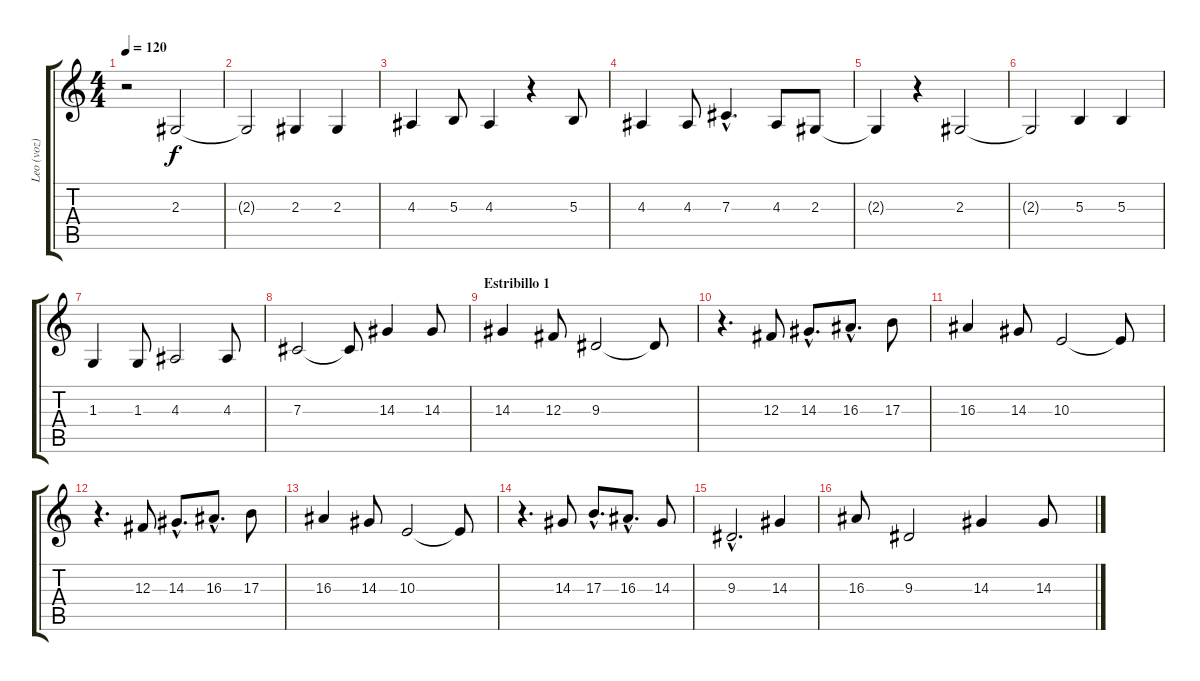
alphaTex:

\track ("Leo (voz)" "Leo (voz)") {instrument oboe}
\staff {score tabs}
\tuning (Eb4 Bb3 Gb3 Db3 Ab2 Eb2) {hide}
\ts (4 4)
\tempo 120
\clef g2
\ks c
r.2{dy f} 2.3.2 |
2.3{t}.2 2.3.4 2.3.4 |
4.3.4 5.3.8 4.3.4 r.4 5.3.8 |
4.3.4 4.3.8 7.3{hac}.4{d} 4.3.8 2.3.8 |
2.3{t}.4 r.4 2.3.2 |
2.3{t}.2 5.3.4 5.3.4 |
1.3.4 1.3.8 4.3.2 4.3.8 |
7.3.2 7.3{t}.8 14.3.4 14.3.8 |
\section ("" "Estribillo 1")
14.3.4 12.3.8 9.3.2 9.3{t}.8 |
r.4{d} 12.3.8 14.3{hac}.8{d} 16.3{hac}.8{d} 17.3.8 |
16.3.4 14.3.8 10.3.2 10.3{t}.8 |
r.4{d} 12.3.8 14.3{hac}.8{d} 16.3{hac}.8{d} 17.3.8 |
16.3.4 14.3.8 10.3.2 10.3{t}.8 |
r.4{d} 14.3.8 17.3{hac}.8{d} 16.3{hac}.8{d} 14.3.8 |
9.3{hac}.2{d} 14.3.4 |
16.3.8 9.3.2 14.3.4 14.3.8
